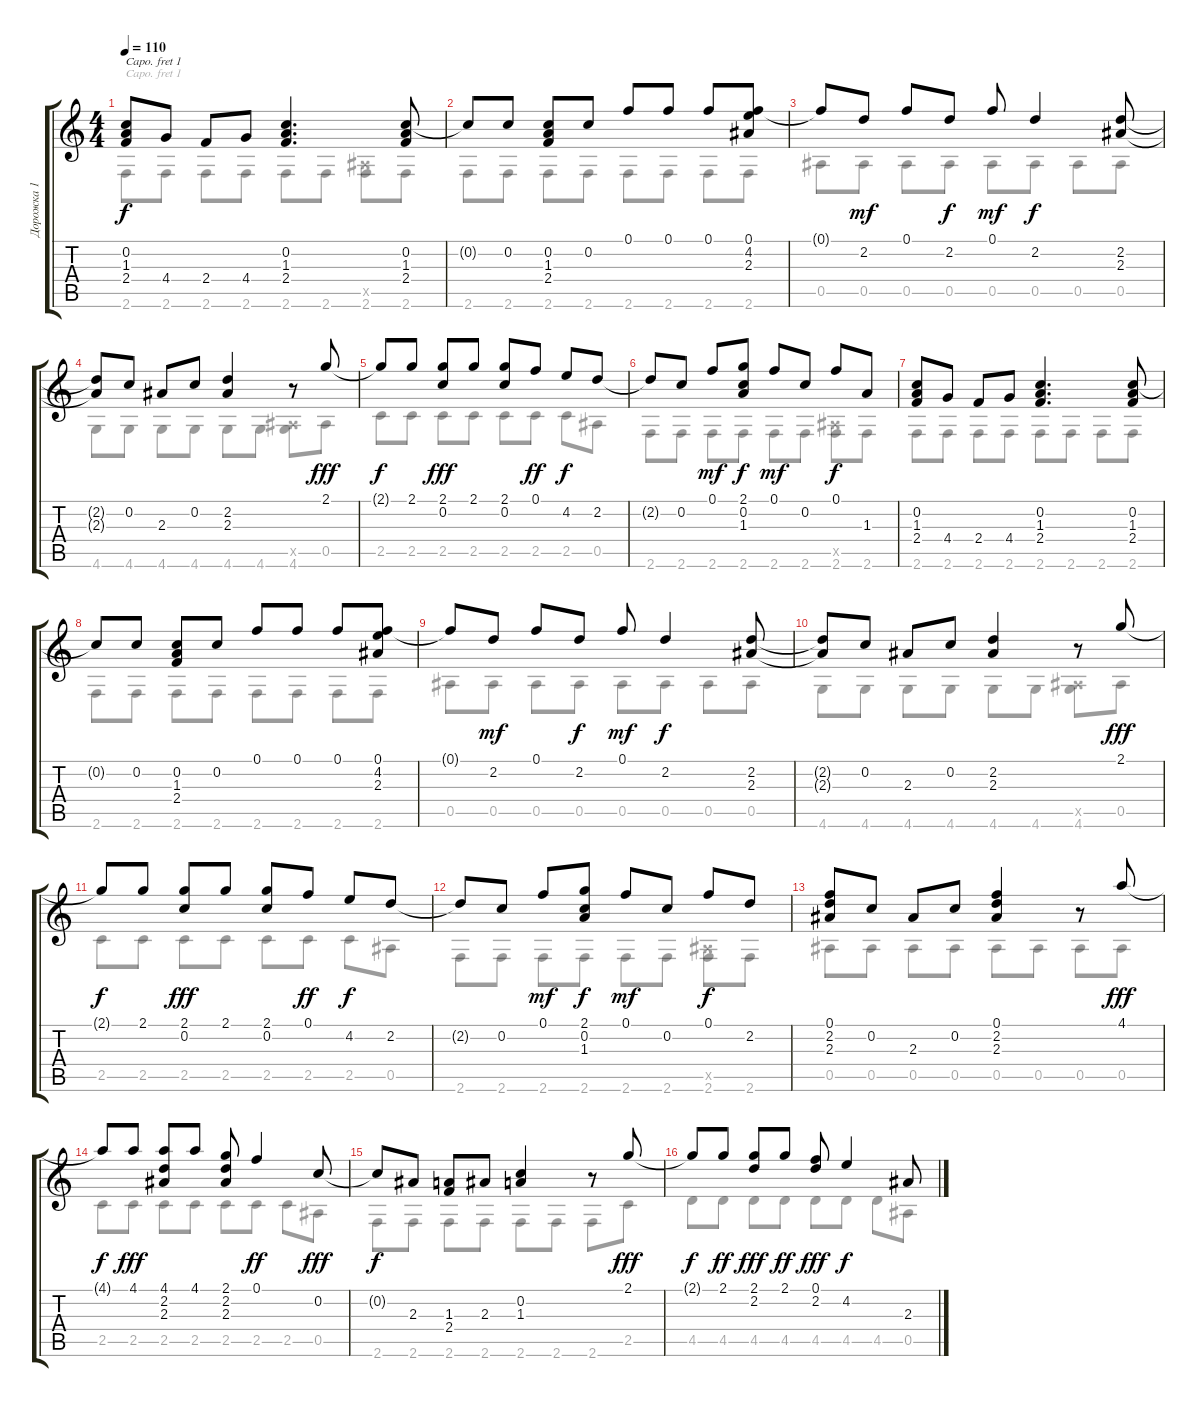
\track ("Дорожка 1" "Дорожка 1") {instrument acousticguitarsteel}
\staff {score tabs}
\capo 1
\tuning (E4 B3 G3 D3 A2 D2) {hide}
\voice
\ts (4 4)
\tempo 110
\clef g2
\ks c
(0.2 1.3 2.4).8{dy f} 4.4.8 2.4.8 4.4.8 (0.2 1.3 2.4).4{d} (0.2 1.3 2.4).8 |
0.2{t}.8 0.2.8 (0.2 1.3 2.4).8 0.2.8 0.1.8 0.1.8 0.1.8 (0.1 4.2 2.3).8 |
0.1{t}.8 2.2.8{dy mf} 0.1.8 2.2.8{dy f} 0.1.8{dy mf} 2.2.4{dy f} (2.2 2.3).8 |
(2.2{t} 2.3{t}).8 0.2.8 2.3.8 0.2.8 (2.2 2.3).4 r.8 2.1.8{dy fff} |
2.1{t}.8{dy f} 2.1.8 (2.1 0.2).8{dy fff} 2.1.8 (2.1 0.2).8 0.1.8{dy ff} 4.2.8{dy f} 2.2.8 |
2.2{t}.8 0.2.8 0.1.8{dy mf} (2.1 0.2 1.3).8{dy f} 0.1.8{dy mf} 0.2.8 0.1.8{dy f} 1.3.8 |
(0.2 1.3 2.4).8 4.4.8 2.4.8 4.4.8 (0.2 1.3 2.4).4{d} (0.2 1.3 2.4).8 |
0.2{t}.8 0.2.8 (0.2 1.3 2.4).8 0.2.8 0.1.8 0.1.8 0.1.8 (0.1 4.2 2.3).8 |
0.1{t}.8 2.2.8{dy mf} 0.1.8 2.2.8{dy f} 0.1.8{dy mf} 2.2.4{dy f} (2.2 2.3).8 |
(2.2{t} 2.3{t}).8 0.2.8 2.3.8 0.2.8 (2.2 2.3).4 r.8 2.1.8{dy fff} |
2.1{t}.8{dy f} 2.1.8 (2.1 0.2).8{dy fff} 2.1.8 (2.1 0.2).8 0.1.8{dy ff} 4.2.8{dy f} 2.2.8 |
2.2{t}.8 0.2.8 0.1.8{dy mf} (2.1 0.2 1.3).8{dy f} 0.1.8{dy mf} 0.2.8 0.1.8{dy f} 2.2.8 |
(0.1 2.2 2.3).8 0.2.8 2.3.8 0.2.8 (0.1 2.2 2.3).4 r.8 4.1.8{dy fff} |
4.1{t}.8{dy f} 4.1.8{dy fff} (4.1 2.2 2.3).8 4.1.8 (2.1 2.2 2.3).8 0.1.4{dy ff} 0.2.8{dy fff} |
0.2{t}.8{dy f} 2.3.8 (1.3 2.4).8 2.3.8 (0.2 1.3).4 r.8 2.1.8{dy fff} |
2.1{t}.8{dy f} 2.1.8{dy ff} (2.1 2.2).8{dy fff} 2.1.8{dy ff} (0.1 2.2).8{dy fff} 4.2.4{dy f} 2.3.8
\voice
\clef g2
\ottava regular
\simile none
\ks c
2.6.8{dy f} 2.6.8 2.6.8 2.6.8 2.6.8 2.6.8 (0.5{x} 2.6).8 2.6.8 |
2.6.8 2.6.8 2.6.8 2.6.8 2.6.8 2.6.8 2.6.8 2.6.8 |
0.5.8 0.5.8 0.5.8 0.5.8 0.5.8 0.5.8 0.5.8 0.5.8 |
4.6.8 4.6.8 4.6.8 4.6.8 4.6.8 4.6.8 (0.5{x} 4.6).8 0.5.8 |
2.5.8 2.5.8 2.5.8 2.5.8 2.5.8 2.5.8 2.5.8 0.5.8 |
2.6.8 2.6.8 2.6.8 2.6.8 2.6.8 2.6.8 (0.5{x} 2.6).8 2.6.8 |
2.6.8 2.6.8 2.6.8 2.6.8 2.6.8 2.6.8 2.6.8 2.6.8 |
2.6.8 2.6.8 2.6.8 2.6.8 2.6.8 2.6.8 2.6.8 2.6.8 |
0.5.8 0.5.8 0.5.8 0.5.8 0.5.8 0.5.8 0.5.8 0.5.8 |
4.6.8 4.6.8 4.6.8 4.6.8 4.6.8 4.6.8 (0.5{x} 4.6).8 0.5.8 |
2.5.8 2.5.8 2.5.8 2.5.8 2.5.8 2.5.8 2.5.8 0.5.8 |
2.6.8 2.6.8 2.6.8 2.6.8 2.6.8 2.6.8 (0.5{x} 2.6).8 2.6.8 |
0.5.8 0.5.8 0.5.8 0.5.8 0.5.8 0.5.8 0.5.8 0.5.8 |
2.5.8 2.5.8 2.5.8 2.5.8 2.5.8 2.5.8 2.5.8 0.5.8 |
2.6.8 2.6.8 2.6.8 2.6.8 2.6.8 2.6.8 2.6.8 2.5.8 |
4.5.8 4.5.8 4.5.8 4.5.8 4.5.8 4.5.8 4.5.8 0.5.8
